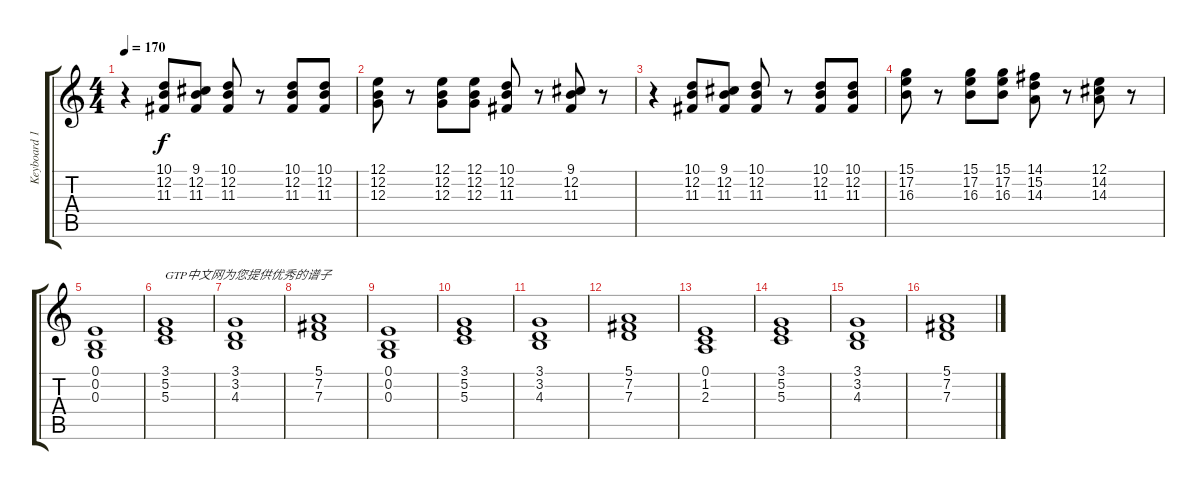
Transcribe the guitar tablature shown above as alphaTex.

\track ("Keyboard 1." "Keyboard 1") {instrument stringensemble1}
\staff {score tabs}
\tuning (E4 B3 G3 D3 A2 E2) {hide}
\ts (4 4)
\tempo 170
\clef g2
\ks c
r.4{dy f} (10.1 12.2 11.3).8 (9.1 12.2 11.3).8 (10.1 12.2 11.3).8 r.8 (10.1 12.2 11.3).8 (10.1 12.2 11.3).8 |
(12.1 12.2 12.3).8 r.8 (12.1 12.2 12.3).8 (12.1 12.2 12.3).8 (10.1 12.2 11.3).8 r.8 (9.1 12.2 11.3).8 r.8 |
r.4 (10.1 12.2 11.3).8 (9.1 12.2 11.3).8 (10.1 12.2 11.3).8 r.8 (10.1 12.2 11.3).8 (10.1 12.2 11.3).8 |
(15.1 17.2 16.3).8 r.8 (15.1 17.2 16.3).8 (15.1 17.2 16.3).8 (14.1 15.2 14.3).8 r.8 (12.1 14.2 14.3).8 r.8 |
(0.1 0.2 0.3).1 |
(3.1 5.2 5.3).1{txt "GTP中文网为您提供优秀的谱子"} |
(3.1 3.2 4.3).1 |
(5.1 7.2 7.3).1 |
(0.1 0.2 0.3).1 |
(3.1 5.2 5.3).1 |
(3.1 3.2 4.3).1 |
(5.1 7.2 7.3).1 |
(0.1 1.2 2.3).1 |
(3.1 5.2 5.3).1 |
(3.1 3.2 4.3).1 |
(5.1 7.2 7.3).1
